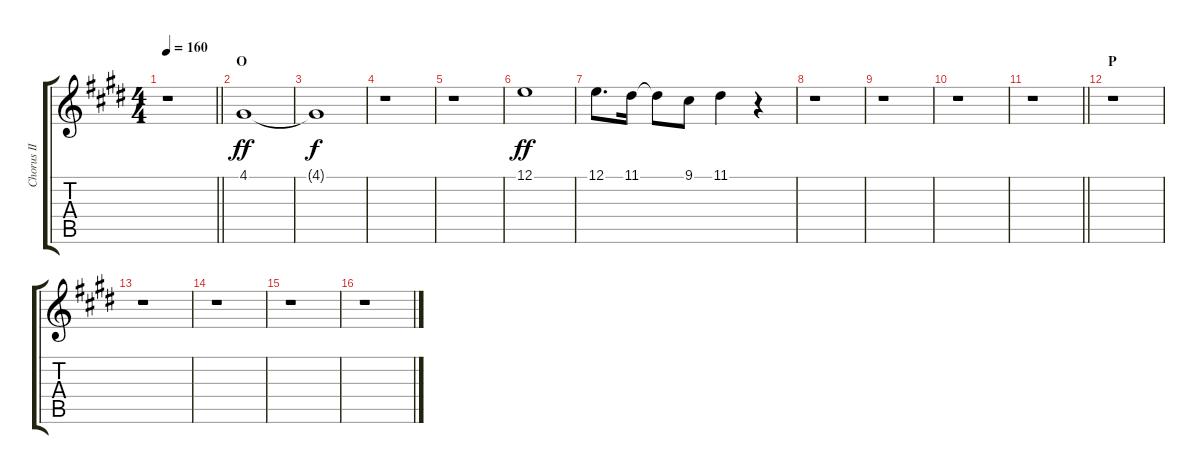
\track ("Chorus II" "Chorus II") {instrument voiceoohs}
\staff {score tabs}
\tuning (E4 B3 G3 D3 A2 E2) {hide}
\ts (4 4)
\tempo 160
\clef g2
\barLineRight lightlight
\ks e
r.1{dy ff} |
\section ("" "O")
4.1.1 |
4.1{t}.1{dy f} |
r.1 |
r.1 |
12.1.1{dy ff} |
12.1.8{d} 11.1.16 11.1{t}.8 9.1.8 11.1.4 r.4 |
r.1 |
r.1 |
r.1 |
\barLineRight lightlight
r.1 |
\section ("" "P")
r.1 |
r.1 |
r.1 |
r.1 |
r.1
